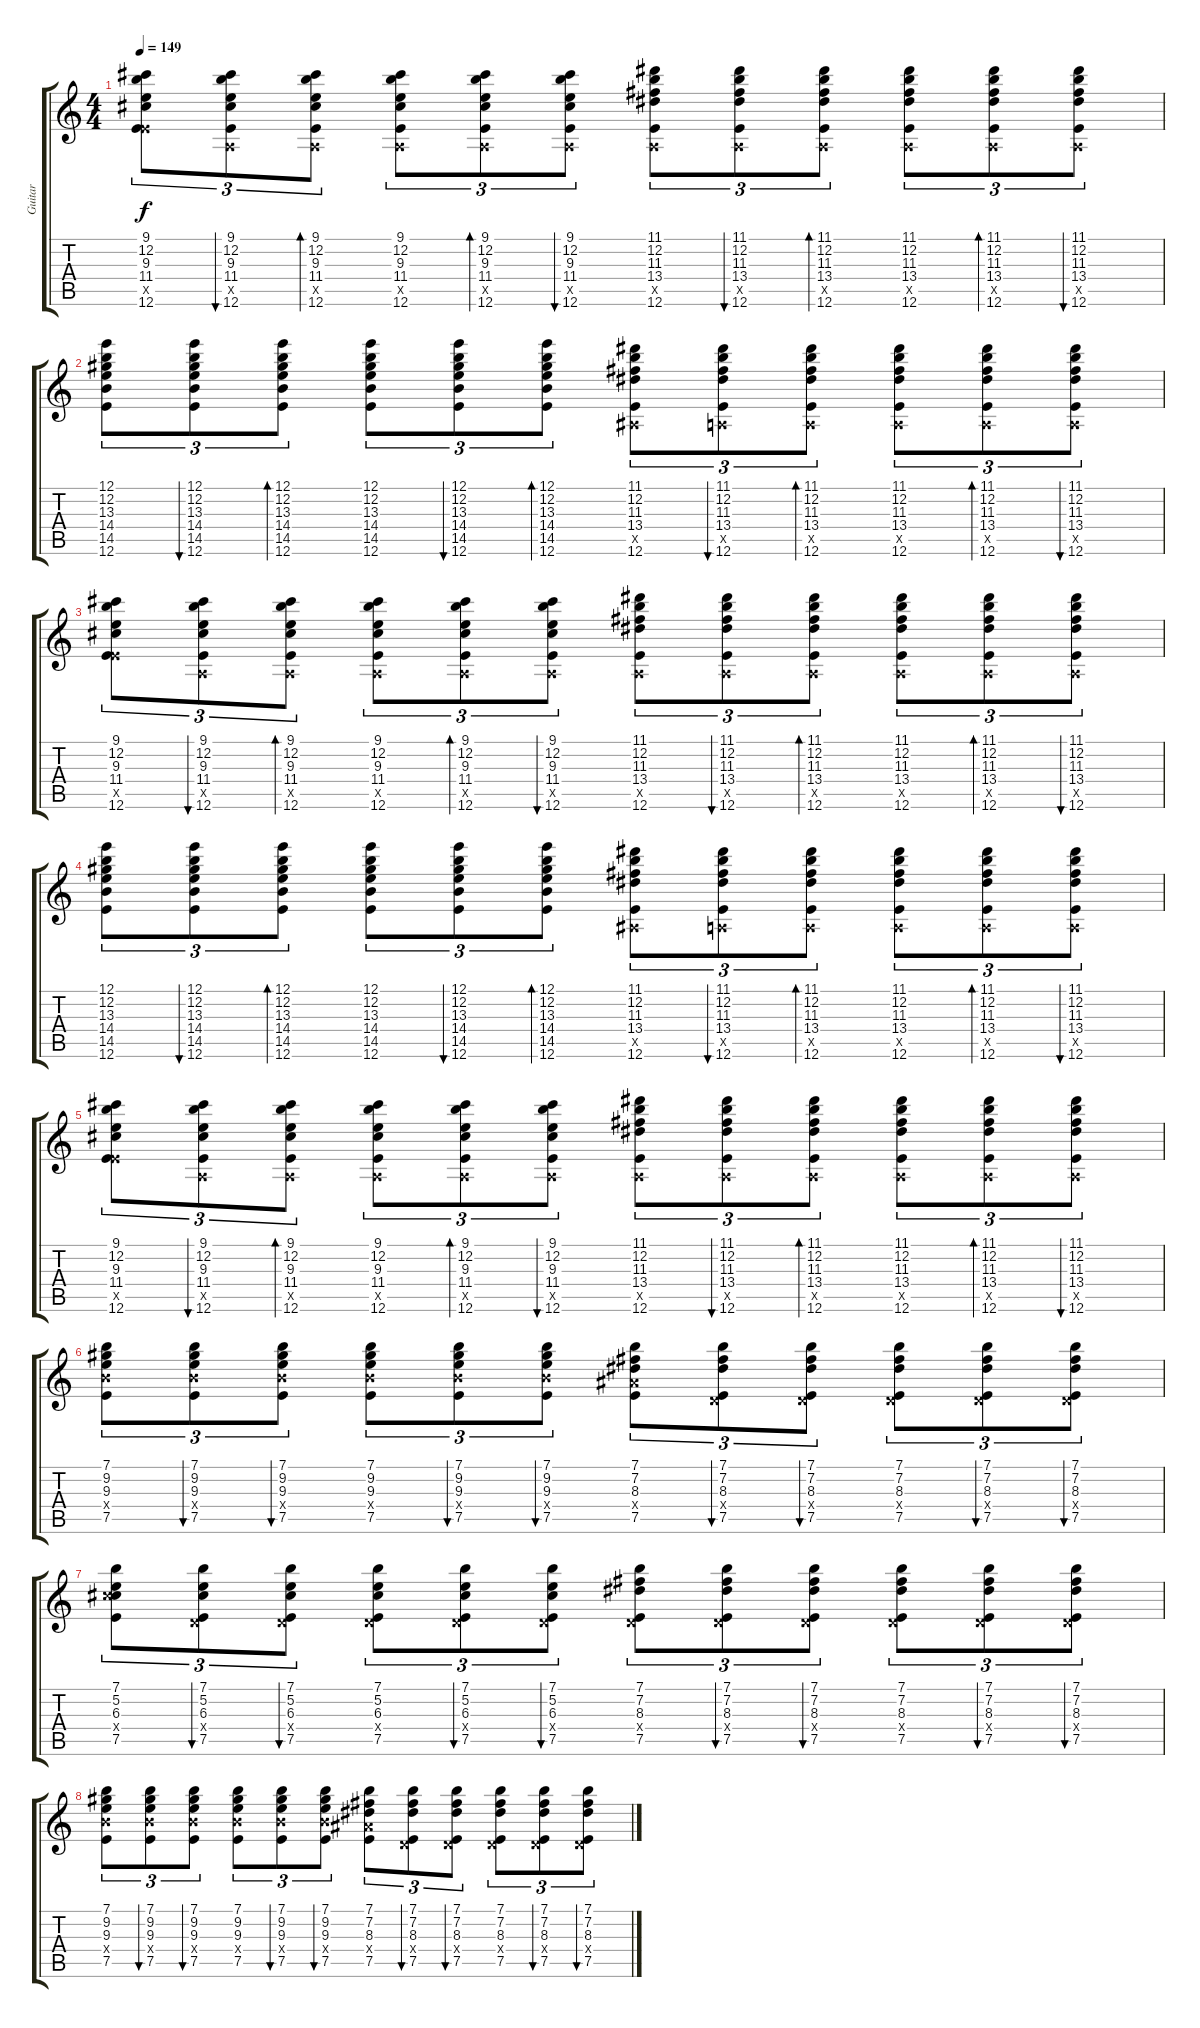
\track ("Guitar" "Guitar") {instrument acousticguitarsteel}
\staff {score tabs}
\tuning (E4 B3 G3 D3 A2 E2) {hide}
\ts (4 4)
\tempo 149
\clef g2
\ks c
(9.1 12.2 9.3 11.4 7.5{x} 12.6).8{tu (3 2) dy f} (9.1 12.2 9.3 11.4 0.5{x} 12.6).8{tu (3 2) bu 60} (9.1 12.2 9.3 11.4 0.5{x} 12.6).8{tu (3 2) bd 60} (9.1 12.2 9.3 11.4 0.5{x} 12.6).8{tu (3 2)} (9.1 12.2 9.3 11.4 0.5{x} 12.6).8{tu (3 2) bd 60} (9.1 12.2 9.3 11.4 0.5{x} 12.6).8{tu (3 2) bu 60} (11.1 12.2 11.3 13.4 0.5{x} 12.6).8{tu (3 2)} (11.1 12.2 11.3 13.4 0.5{x} 12.6).8{tu (3 2) bu 60} (11.1 12.2 11.3 13.4 0.5{x} 12.6).8{tu (3 2) bd 60} (11.1 12.2 11.3 13.4 0.5{x} 12.6).8{tu (3 2)} (11.1 12.2 11.3 13.4 0.5{x} 12.6).8{tu (3 2) bd 60} (11.1 12.2 11.3 13.4 0.5{x} 12.6).8{tu (3 2) bu 60} |
(12.1 12.2 13.3 14.4 14.5 12.6).8{tu (3 2)} (12.1 12.2 13.3 14.4 14.5 12.6).8{tu (3 2) bu 60} (12.1 12.2 13.3 14.4 14.5 12.6).8{tu (3 2) bd 60} (12.1 12.2 13.3 14.4 14.5 12.6).8{tu (3 2)} (12.1 12.2 13.3 14.4 14.5 12.6).8{tu (3 2) bu 60} (12.1 12.2 13.3 14.4 14.5 12.6).8{tu (3 2) bd 60} (11.1 12.2 11.3 13.4 1.5{x} 12.6).8{tu (3 2)} (11.1 12.2 11.3 13.4 0.5{x} 12.6).8{tu (3 2) bu 60} (11.1 12.2 11.3 13.4 0.5{x} 12.6).8{tu (3 2) bd 60} (11.1 12.2 11.3 13.4 0.5{x} 12.6).8{tu (3 2)} (11.1 12.2 11.3 13.4 0.5{x} 12.6).8{tu (3 2) bd 60} (11.1 12.2 11.3 13.4 0.5{x} 12.6).8{tu (3 2) bu 60} |
(9.1 12.2 9.3 11.4 7.5{x} 12.6).8{tu (3 2)} (9.1 12.2 9.3 11.4 0.5{x} 12.6).8{tu (3 2) bu 60} (9.1 12.2 9.3 11.4 0.5{x} 12.6).8{tu (3 2) bd 60} (9.1 12.2 9.3 11.4 0.5{x} 12.6).8{tu (3 2)} (9.1 12.2 9.3 11.4 0.5{x} 12.6).8{tu (3 2) bd 60} (9.1 12.2 9.3 11.4 0.5{x} 12.6).8{tu (3 2) bu 60} (11.1 12.2 11.3 13.4 0.5{x} 12.6).8{tu (3 2)} (11.1 12.2 11.3 13.4 0.5{x} 12.6).8{tu (3 2) bu 60} (11.1 12.2 11.3 13.4 0.5{x} 12.6).8{tu (3 2) bd 60} (11.1 12.2 11.3 13.4 0.5{x} 12.6).8{tu (3 2)} (11.1 12.2 11.3 13.4 0.5{x} 12.6).8{tu (3 2) bd 60} (11.1 12.2 11.3 13.4 0.5{x} 12.6).8{tu (3 2) bu 60} |
(12.1 12.2 13.3 14.4 14.5 12.6).8{tu (3 2)} (12.1 12.2 13.3 14.4 14.5 12.6).8{tu (3 2) bu 60} (12.1 12.2 13.3 14.4 14.5 12.6).8{tu (3 2) bd 60} (12.1 12.2 13.3 14.4 14.5 12.6).8{tu (3 2)} (12.1 12.2 13.3 14.4 14.5 12.6).8{tu (3 2) bu 60} (12.1 12.2 13.3 14.4 14.5 12.6).8{tu (3 2) bd 60} (11.1 12.2 11.3 13.4 1.5{x} 12.6).8{tu (3 2)} (11.1 12.2 11.3 13.4 0.5{x} 12.6).8{tu (3 2) bu 60} (11.1 12.2 11.3 13.4 0.5{x} 12.6).8{tu (3 2) bd 60} (11.1 12.2 11.3 13.4 0.5{x} 12.6).8{tu (3 2)} (11.1 12.2 11.3 13.4 0.5{x} 12.6).8{tu (3 2) bd 60} (11.1 12.2 11.3 13.4 0.5{x} 12.6).8{tu (3 2) bu 60} |
(9.1 12.2 9.3 11.4 7.5{x} 12.6).8{tu (3 2)} (9.1 12.2 9.3 11.4 0.5{x} 12.6).8{tu (3 2) bu 60} (9.1 12.2 9.3 11.4 0.5{x} 12.6).8{tu (3 2) bd 60} (9.1 12.2 9.3 11.4 0.5{x} 12.6).8{tu (3 2)} (9.1 12.2 9.3 11.4 0.5{x} 12.6).8{tu (3 2) bd 60} (9.1 12.2 9.3 11.4 0.5{x} 12.6).8{tu (3 2) bu 60} (11.1 12.2 11.3 13.4 0.5{x} 12.6).8{tu (3 2)} (11.1 12.2 11.3 13.4 0.5{x} 12.6).8{tu (3 2) bu 60} (11.1 12.2 11.3 13.4 0.5{x} 12.6).8{tu (3 2) bd 60} (11.1 12.2 11.3 13.4 0.5{x} 12.6).8{tu (3 2)} (11.1 12.2 11.3 13.4 0.5{x} 12.6).8{tu (3 2) bd 60} (11.1 12.2 11.3 13.4 0.5{x} 12.6).8{tu (3 2) bu 60} |
(7.1 9.2 9.3 9.4{x} 7.5).8{tu (3 2)} (7.1 9.2 9.3 9.4{x} 7.5).8{tu (3 2) bu 60} (7.1 9.2 9.3 9.4{x} 7.5).8{tu (3 2) bu 60} (7.1 9.2 9.3 9.4{x} 7.5).8{tu (3 2)} (7.1 9.2 9.3 9.4{x} 7.5).8{tu (3 2) bu 60} (7.1 9.2 9.3 9.4{x} 7.5).8{tu (3 2) bu 60} (7.1 7.2 8.3 8.4{x} 7.5).8{tu (3 2)} (7.1 7.2 8.3 0.4{x} 7.5).8{tu (3 2) bu 60} (7.1 7.2 8.3 0.4{x} 7.5).8{tu (3 2) bu 60} (7.1 7.2 8.3 0.4{x} 7.5).8{tu (3 2)} (7.1 7.2 8.3 0.4{x} 7.5).8{tu (3 2) bu 60} (7.1 7.2 8.3 0.4{x} 7.5).8{tu (3 2) bu 60} |
(7.1 5.2 6.3 11.4{x} 7.5).8{tu (3 2)} (7.1 5.2 6.3 0.4{x} 7.5).8{tu (3 2) bu 60} (7.1 5.2 6.3 0.4{x} 7.5).8{tu (3 2) bu 60} (7.1 5.2 6.3 0.4{x} 7.5).8{tu (3 2)} (7.1 5.2 6.3 0.4{x} 7.5).8{tu (3 2) bu 60} (7.1 5.2 6.3 0.4{x} 7.5).8{tu (3 2) bu 60} (7.1 7.2 8.3 0.4{x} 7.5).8{tu (3 2)} (7.1 7.2 8.3 0.4{x} 7.5).8{tu (3 2) bu 60} (7.1 7.2 8.3 0.4{x} 7.5).8{tu (3 2) bu 60} (7.1 7.2 8.3 0.4{x} 7.5).8{tu (3 2)} (7.1 7.2 8.3 0.4{x} 7.5).8{tu (3 2) bu 120} (7.1 7.2 8.3 0.4{x} 7.5).8{tu (3 2) bu 120} |
(7.1 9.2 9.3 9.4{x} 7.5).8{tu (3 2)} (7.1 9.2 9.3 9.4{x} 7.5).8{tu (3 2) bu 60} (7.1 9.2 9.3 9.4{x} 7.5).8{tu (3 2) bu 60} (7.1 9.2 9.3 9.4{x} 7.5).8{tu (3 2)} (7.1 9.2 9.3 9.4{x} 7.5).8{tu (3 2) bu 60} (7.1 9.2 9.3 9.4{x} 7.5).8{tu (3 2) bu 60} (7.1 7.2 8.3 8.4{x} 7.5).8{tu (3 2)} (7.1 7.2 8.3 0.4{x} 7.5).8{tu (3 2) bu 60} (7.1 7.2 8.3 0.4{x} 7.5).8{tu (3 2) bu 60} (7.1 7.2 8.3 0.4{x} 7.5).8{tu (3 2)} (7.1 7.2 8.3 0.4{x} 7.5).8{tu (3 2) bu 60} (7.1 7.2 8.3 0.4{x} 7.5).8{tu (3 2) bu 60}
